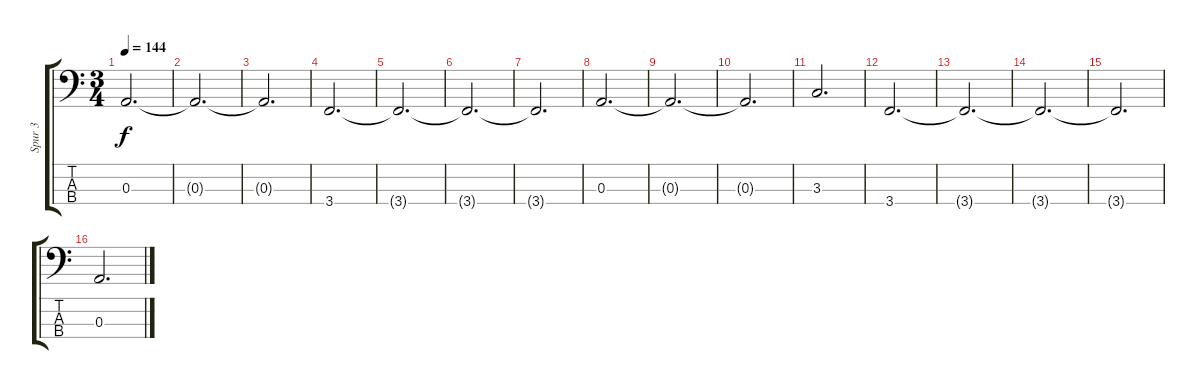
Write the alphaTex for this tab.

\track ("Spur 3" "Spur 3") {instrument electricbassfinger}
\staff {score tabs}
\tuning (G2 D2 A1 D1) {hide}
\ts (3 4)
\tempo 144
\clef f4
\ks c
0.3{t}.2{d dy f} |
0.3{t}.2{d} |
0.3{t}.2{d} |
3.4.2{d} |
3.4{t}.2{d} |
3.4{t}.2{d} |
3.4{t}.2{d} |
0.3.2{d} |
0.3{t}.2{d} |
0.3{t}.2{d} |
3.3.2{d} |
3.4.2{d} |
3.4{t}.2{d} |
3.4{t}.2{d} |
3.4{t}.2{d} |
0.3.2{d}
